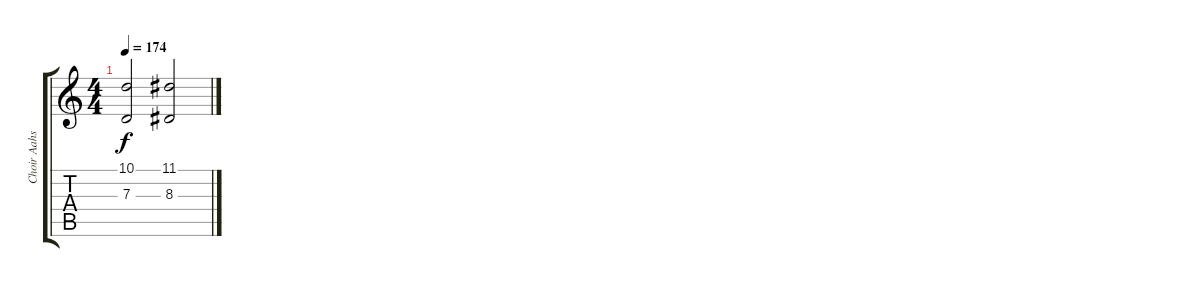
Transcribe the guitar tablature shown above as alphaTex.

\track ("Choir Aahs" "Choir Aahs") {instrument choiraahs}
\staff {score tabs}
\tuning (E4 B3 G3 D3 A2 E2) {hide}
\ts (4 4)
\tempo 174
\clef g2
\ks c
(10.1 7.3).2{dy f} (11.1 8.3).2
